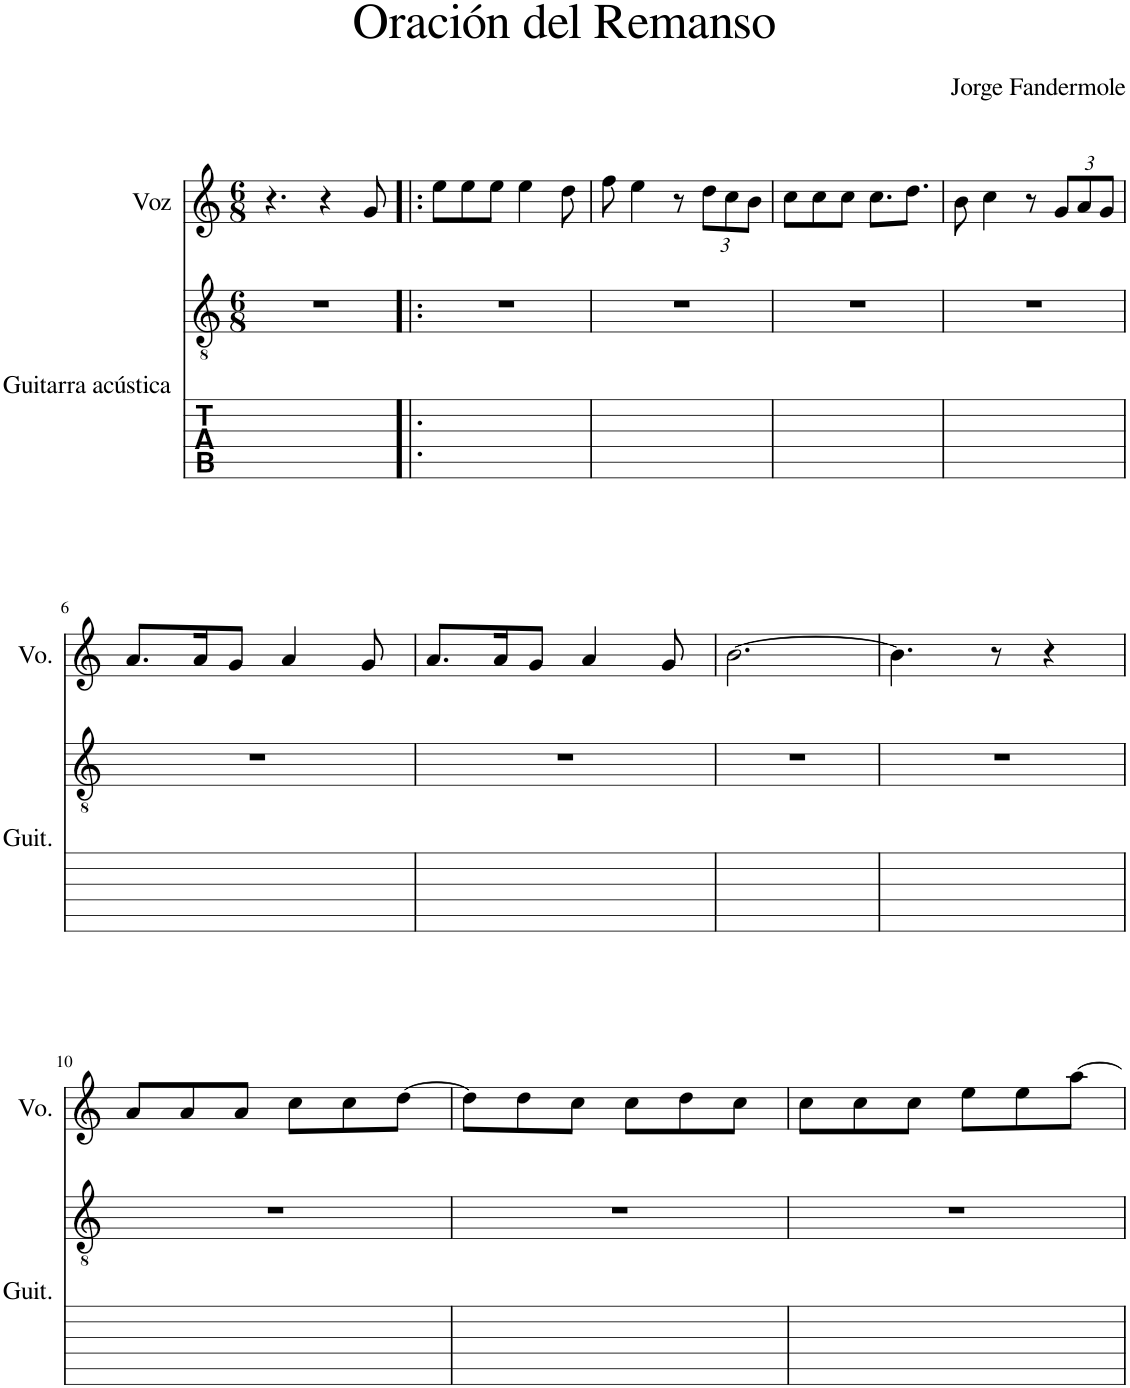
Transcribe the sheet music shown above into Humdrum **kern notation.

**kern	**kern	**kern
*part2	*part2	*part1
*staff3	*staff2	*staff1
*I"Guitarra acústica	*	*I"Voz
*I'Guit.	*	*I'Vo.
*stria6	*	*
*	*clefGv2	*clefG2
*k[]	*k[]	*k[]
*M6/8	*M6/8	*M6/8
=1	=1	=1
2.r	2.r	4.r
.	.	4r
.	.	8g/
=2!|:	=2!|:	=2!|:
2.r	2.r	8ee\L
.	.	8ee\
.	.	8ee\J
.	.	4ee\
.	.	8dd\
=3	=3	=3
2.r	2.r	8ff\
.	.	4ee\
.	.	8r
*	*	*Xbrackettup
.	.	12dd\L
.	.	12cc\
.	.	12b\J
=4	=4	=4
2.r	2.r	8cc\L
.	.	8cc\
.	.	8cc\J
.	.	8.cc\L
.	.	8.dd\J
=5	=5	=5
2.r	2.r	8b\
.	.	4cc\
.	.	8r
.	.	12g/L
.	.	12a/
.	.	12g/J
!!LO:LB:g=z
=6	=6	=6
2.r	2.r	8.a/L
.	.	16a/K
.	.	8g/J
.	.	4a/
.	.	8g/
=7	=7	=7
2.r	2.r	8.a/L
.	.	16a/K
.	.	8g/J
.	.	4a/
.	.	8g/
=8	=8	=8
2.r	2.r	[2.b\
=9	=9	=9
2.r	2.r	4.b\]
.	.	8r
.	.	4r
!!LO:LB:g=z
=10	=10	=10
2.r	2.r	8a/L
.	.	8a/
.	.	8a/J
.	.	8cc\L
.	.	8cc\
.	.	[8dd\J
=11	=11	=11
2.r	2.r	8dd\L]
.	.	8dd\
.	.	8cc\J
.	.	8cc\L
.	.	8dd\
.	.	8cc\J
=12	=12	=12
2.r	2.r	8cc\L
.	.	8cc\
.	.	8cc\J
.	.	8ee\L
.	.	8ee\
.	.	[8aa\J
=	=	=
*-	*-	*-
